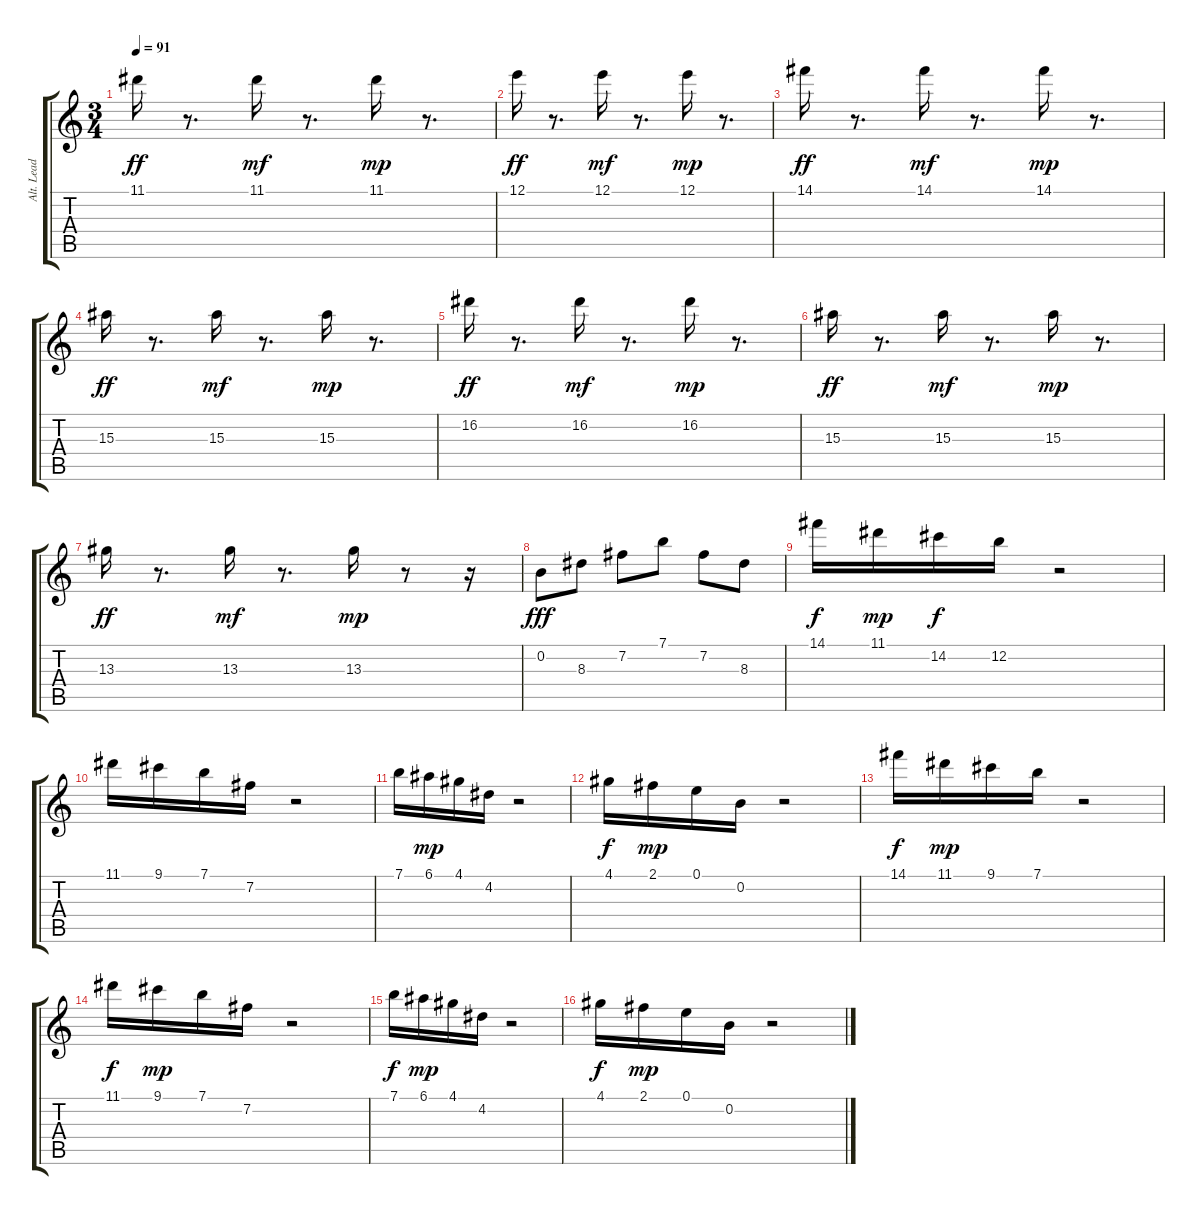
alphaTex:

\track ("Alt. Lead" "Alt. Lead") {instrument acousticguitarsteel}
\staff {score tabs}
\tuning (E4 B3 G3 D3 A2 E2) {hide}
\ts (3 4)
\tempo 91
\clef g2
\ks c
11.1.16{dy ff} r.8{d} 11.1.16{dy mf} r.8{d} 11.1.16{dy mp} r.8{d} |
12.1.16{dy ff} r.8{d} 12.1.16{dy mf} r.8{d} 12.1.16{dy mp} r.8{d} |
14.1.16{dy ff} r.8{d} 14.1.16{dy mf} r.8{d} 14.1.16{dy mp} r.8{d} |
15.3.16{dy ff} r.8{d} 15.3.16{dy mf} r.8{d} 15.3.16{dy mp} r.8{d} |
16.2.16{dy ff} r.8{d} 16.2.16{dy mf} r.8{d} 16.2.16{dy mp} r.8{d} |
15.3.16{dy ff} r.8{d} 15.3.16{dy mf} r.8{d} 15.3.16{dy mp} r.8{d} |
13.3.16{dy ff} r.8{d} 13.3.16{dy mf} r.8{d} 13.3.16{dy mp} r.8 r.16 |
0.2.8{dy fff} 8.3.8 7.2.8 7.1.8 7.2.8 8.3.8 |
14.1.16{dy f} 11.1.16{dy mp} 14.2.16{dy f} 12.2.16 r.2 |
11.1.16 9.1.16 7.1.16 7.2.16 r.2 |
7.1.16 6.1.16{dy mp} 4.1.16 4.2.16 r.2 |
4.1.16{dy f} 2.1.16{dy mp} 0.1.16 0.2.16 r.2 |
14.1.16{dy f} 11.1.16{dy mp} 9.1.16 7.1.16 r.2 |
11.1.16{dy f} 9.1.16{dy mp} 7.1.16 7.2.16 r.2 |
7.1.16{dy f} 6.1.16{dy mp} 4.1.16 4.2.16 r.2 |
4.1.16{dy f} 2.1.16{dy mp} 0.1.16 0.2.16 r.2
